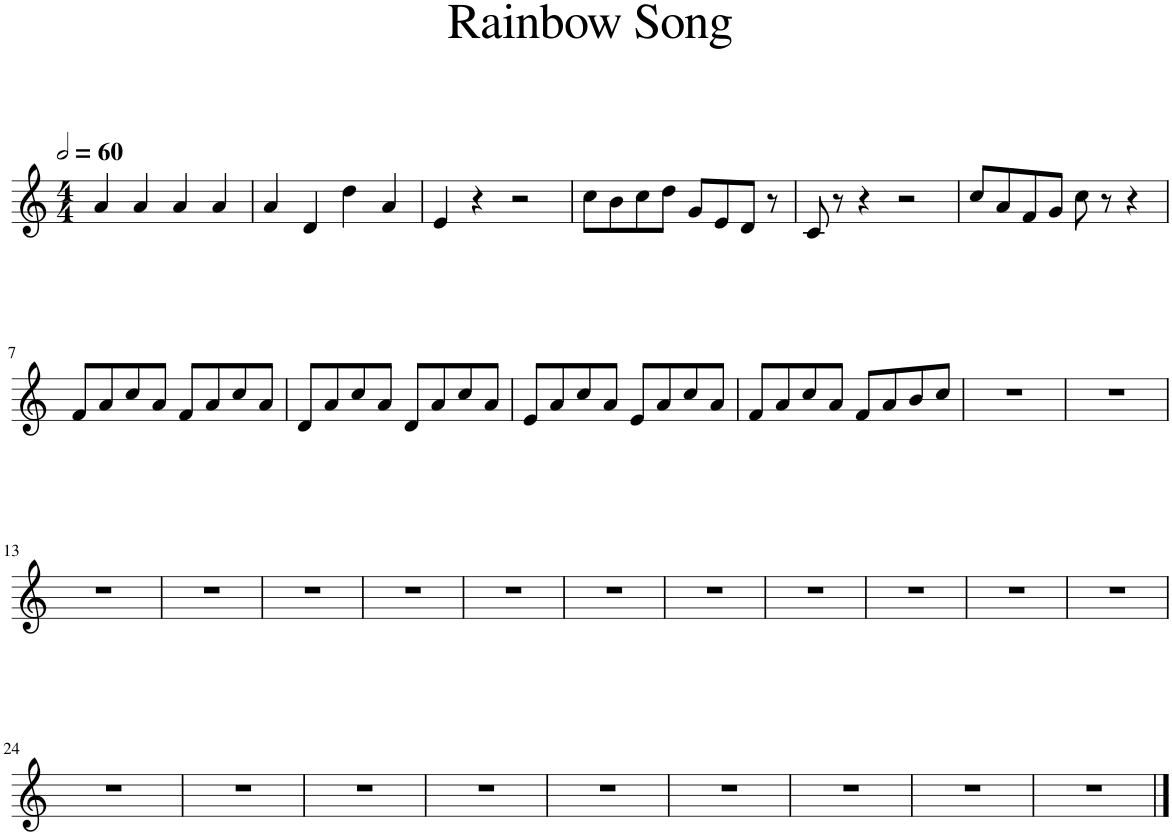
**kern
*part1
*staff1
*I"Piano
*I'Pno.
*clefG2
*k[]
*M4/4
*MM120
=1
4a/
4a/
4a/
4a/
=2
4a/
4d/
4dd\
4a/
=3
4e/
4r
2r
=4
8cc\L
8b\
8cc\
8dd\J
8g/L
8e/
8d/J
8r
=5
8c/
8r
4r
2r
=6
8cc/L
8a/
8f/
8g/J
8cc\
8r
4r
!!LO:LB:g=z
=7
8f/L
8a/
8cc/
8a/J
8f/L
8a/
8cc/
8a/J
=8
8d/L
8a/
8cc/
8a/J
8d/L
8a/
8cc/
8a/J
=9
8e/L
8a/
8cc/
8a/J
8e/L
8a/
8cc/
8a/J
=10
8f/L
8a/
8cc/
8a/J
8f/L
8a/
8b/
8cc/J
=11
1r
=12
1r
!!LO:LB:g=z
=13
1r
=14
1r
=15
1r
=16
1r
=17
1r
=18
1r
=19
1r
=20
1r
=21
1r
=22
1r
=23
1r
!!LO:LB:g=z
=24
1r
=25
1r
=26
1r
=27
1r
=28
1r
=29
1r
=30
1r
=31
1r
=32
1r
==
*-
